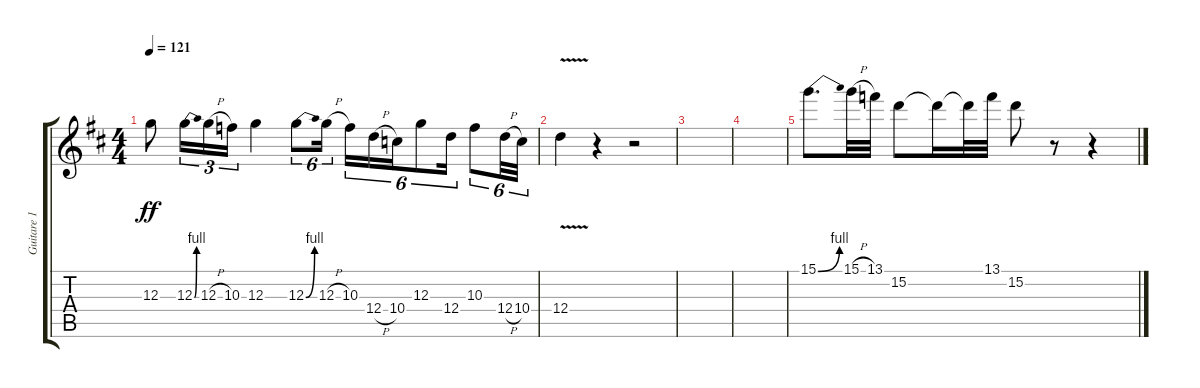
\track ("Guitare 1" "Guitare 1") {instrument overdrivenguitar}
\staff {score tabs}
\tuning (E4 B3 G3 D3 A2 E2) {hide}
\ts (4 4)
\tempo 121
\clef g2
\ks d
12.3{t}.8{dy ff} 12.3{be (bend 0 0 60 4)}.16{tu (3 2)} 12.3{h}.16{tu (3 2)} 10.3.16{tu (3 2)} 12.3.4 12.3{be (bend 0 0 60 4)}.8{tu (6 4)} 12.3{h}.16{tu (6 4) beam splitsecondary} 10.3.16{tu (6 4)} 12.4{h}.16{tu (6 4)} 10.4.16{tu (6 4)} 12.3.8{tu (6 4)} 12.4.16{tu (6 4)} 10.3.8{tu (6 4)} 12.4{h}.32{tu (6 4)} 10.4.32{tu (6 4)} |
12.4{v}.4 r.4 r.2 |
|
|
15.1{be (bend 0 0 60 4)}.8{d} 15.1{h}.32 13.1.32 15.2.8 15.2{t}.16 15.2{t}.32 13.1.32 15.2.8 r.8 r.4
